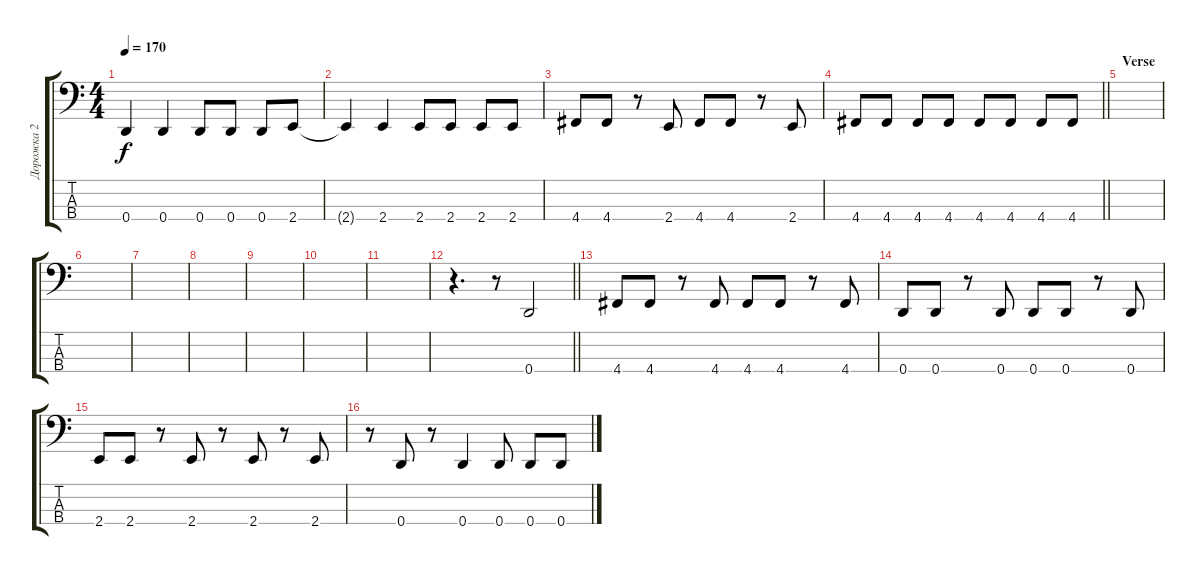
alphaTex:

\track ("Дорожка 2" "Дорожка 2") {instrument electricbassfinger}
\staff {score tabs}
\tuning (G2 D2 A1 D1) {hide}
\ts (4 4)
\tempo 170
\clef f4
\ks c
0.4.4{dy f} 0.4.4 0.4.8 0.4.8 0.4.8 2.4.8 |
2.4{t}.4 2.4.4 2.4.8 2.4.8 2.4.8 2.4.8 |
4.4.8 4.4.8 r.8 2.4.8 4.4.8 4.4.8 r.8 2.4.8 |
\barLineRight lightlight
4.4.8 4.4.8 4.4.8 4.4.8 4.4.8 4.4.8 4.4.8 4.4.8 |
\section ("" "Verse")
|
|
|
|
|
|
|
\barLineRight lightlight
r.4{d} r.8 0.4.2 |
4.4.8 4.4.8 r.8 4.4.8 4.4.8 4.4.8 r.8 4.4.8 |
0.4.8 0.4.8 r.8 0.4.8 0.4.8 0.4.8 r.8 0.4.8 |
2.4.8 2.4.8 r.8 2.4.8 r.8 2.4.8 r.8 2.4.8 |
r.8 0.4.8 r.8 0.4.4 0.4.8 0.4.8 0.4.8
